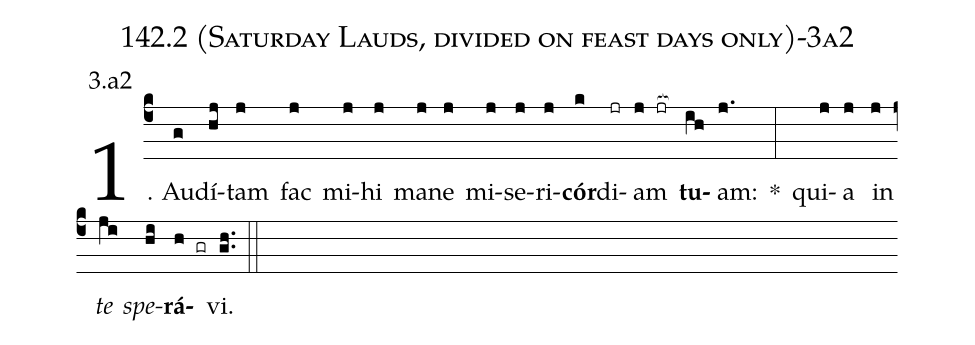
name: 142.2 (Saturday Lauds, divided on feast days only)-3a2;
annotation: 3.a2;
%%
(c4)1. Au(g)dí(hj)tam(j) fac(j) mi(j)hi(j) ma(j)ne(j) mi(j)se(j)ri(j)<b>cór</b>(k)di(jr)am(j jr[ocb:1{]) <b>tu</b>(ih[ocb:0}])am:(j.) *(:) qui(j)a(j) in(j) <i>te</i>(ji) <i>spe</i>(hi)<b>rá</b>(h gr)vi.(gh..) (::)
